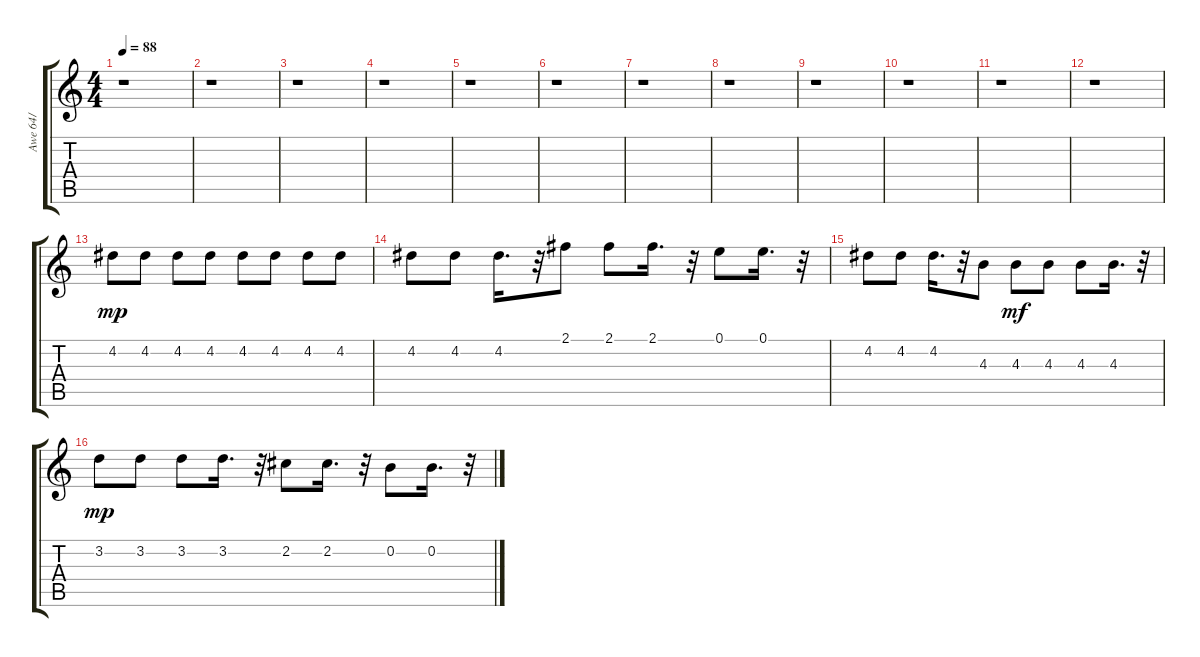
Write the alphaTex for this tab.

\track ("   Awe 64/8Mb" "   Awe 64/") {instrument overdrivenguitar}
\staff {score tabs}
\tuning (E4 B3 G3 D3 A2 E2) {hide}
\ts (4 4)
\tempo 88
\clef g2
\ks c
r.1{dy mp} |
r.1 |
r.1 |
r.1 |
r.1 |
r.1 |
r.1 |
r.1 |
r.1 |
r.1 |
r.1 |
r.1 |
4.2.8 4.2.8 4.2.8 4.2.8 4.2.8 4.2.8 4.2.8 4.2.8 |
4.2.8 4.2.8 4.2.16{d} r.32 2.1.8 2.1.8 2.1.16{d} r.32 0.1.8 0.1.16{d} r.32 |
4.2.8 4.2.8 4.2.16{d} r.32 4.3.8 4.3.8{dy mf} 4.3.8 4.3.8 4.3.16{d} r.32 |
3.2.8{dy mp} 3.2.8 3.2.8 3.2.16{d} r.32 2.2.8 2.2.16{d} r.32 0.2.8 0.2.16{d} r.32
